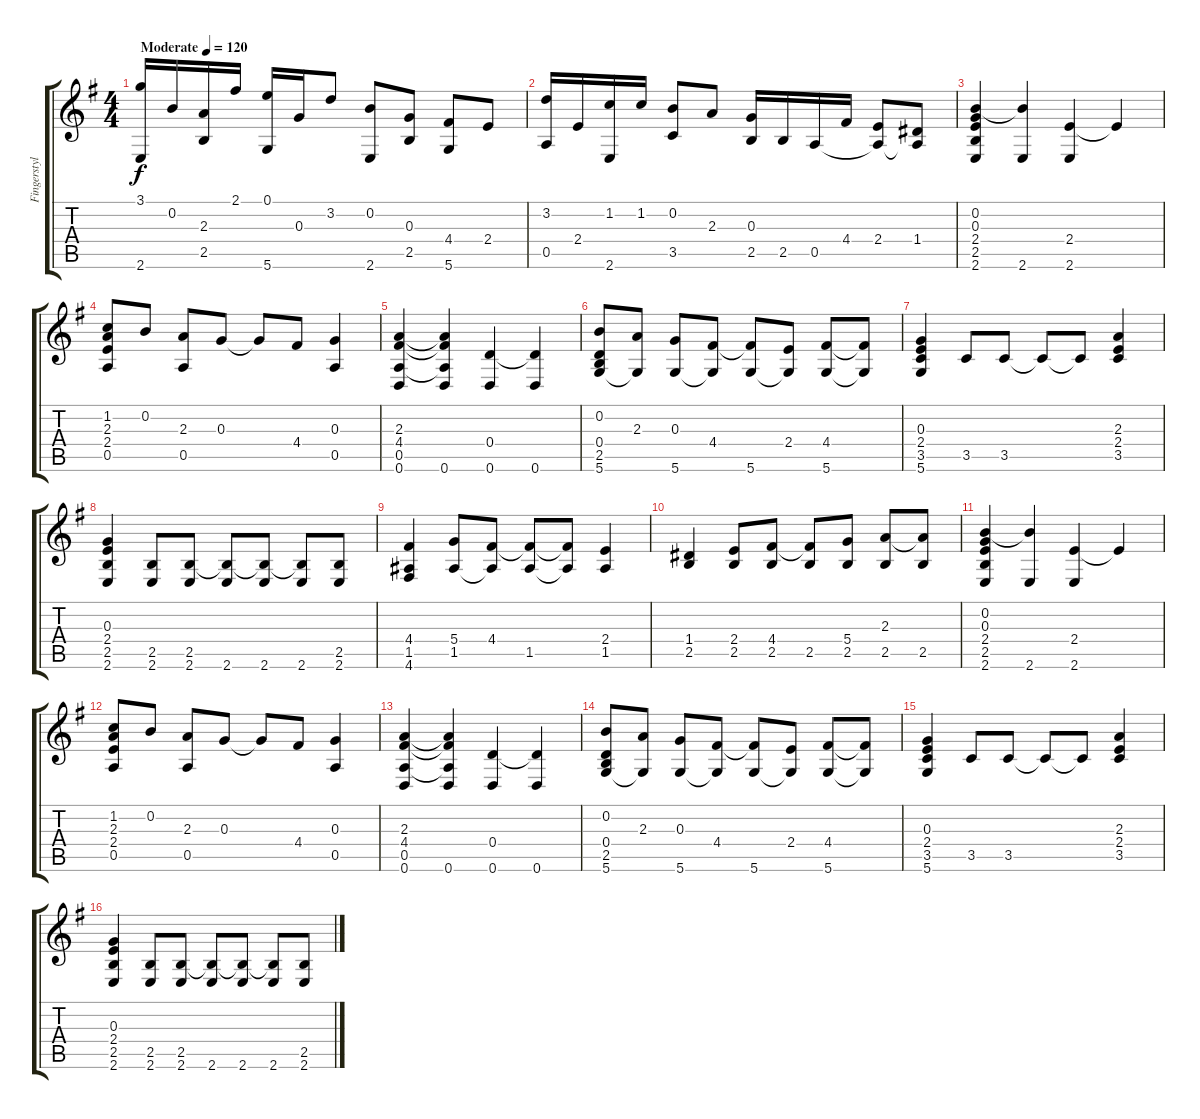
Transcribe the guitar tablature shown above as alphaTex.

\track ("Fingerstyle guitar" "Fingerstyl") {instrument acousticguitarnylon}
\staff {score tabs}
\tuning (E4 B3 G3 D3 A2 D2) {hide}
\ts (4 4)
\tempo (120 "Moderate")
\clef g2
\ks eminor
(3.1 2.6).16{dy f instrument acousticguitarnylon} 0.2.16 (2.3 2.5).16 2.1.16 (0.1 5.6).16 0.3.16 3.2.8 (0.2 2.6).8 (0.3 2.5).8 (4.4 5.6).8 2.4.8 |
(3.2 0.5).16 2.4.16 (1.2 2.6).16 1.2.16 (0.2 3.5).8 2.3.8 (0.3 2.5).16 2.5.16 0.5.16 4.4.16 (2.4 0.5{t}).8 (1.4 0.5{t}).8 |
(0.2 0.3 2.4 2.5 2.6).4 (0.2{t} 2.6).4 (2.4 2.6).4 2.4{t}.4 |
(1.2 2.3 2.4 0.5).8 0.2.8 (2.3 0.5).8 0.3.8 0.3{t}.8 4.4.8 (0.3 0.5).4 |
(2.3 4.4 0.5 0.6).4 (2.3{t} 4.4{t} 0.5{t} 0.6).4 (0.4 0.6).4 (0.4{t} 0.6).4 |
(0.2 0.4 2.5 5.6).8 (2.3 5.6{t}).8 (0.3 5.6).8 (4.4 5.6{t}).8 (4.4{t} 5.6).8 (2.4 5.6{t}).8 (4.4 5.6).8 (4.4{t} 5.6{t}).8 |
(0.3 2.4 3.5 5.6).4 3.5.8 3.5.8 3.5{t}.8 3.5{t}.8 (2.3 2.4 3.5).4 |
(0.3 2.4 2.5 2.6).4 (2.5 2.6).8 (2.5 2.6).8 (2.5{t} 2.6).8 (2.5{t} 2.6).8 (2.5{t} 2.6).8 (2.5 2.6).8 |
(4.4 1.5 4.6).4 (5.4 1.5).8 (4.4 1.5{t}).8 (4.4{t} 1.5).8 (4.4{t} 1.5{t}).8 (2.4 1.5).4 |
(1.4 2.5).4 (2.4 2.5).8 (4.4 2.5).8 (4.4{t} 2.5).8 (5.4 2.5).8 (2.3 2.5).8 (2.3{t} 2.5).8 |
(0.2 0.3 2.4 2.5 2.6).4 (0.2{t} 2.6).4 (2.4 2.6).4 2.4{t}.4 |
(1.2 2.3 2.4 0.5).8 0.2.8 (2.3 0.5).8 0.3.8 0.3{t}.8 4.4.8 (0.3 0.5).4 |
(2.3 4.4 0.5 0.6).4 (2.3{t} 4.4{t} 0.5{t} 0.6).4 (0.4 0.6).4 (0.4{t} 0.6).4 |
(0.2 0.4 2.5 5.6).8 (2.3 5.6{t}).8 (0.3 5.6).8 (4.4 5.6{t}).8 (4.4{t} 5.6).8 (2.4 5.6{t}).8 (4.4 5.6).8 (4.4{t} 5.6{t}).8 |
(0.3 2.4 3.5 5.6).4 3.5.8 3.5.8 3.5{t}.8 3.5{t}.8 (2.3 2.4 3.5).4 |
(0.3 2.4 2.5 2.6).4 (2.5 2.6).8 (2.5 2.6).8 (2.5{t} 2.6).8 (2.5{t} 2.6).8 (2.5{t} 2.6).8 (2.5 2.6).8
